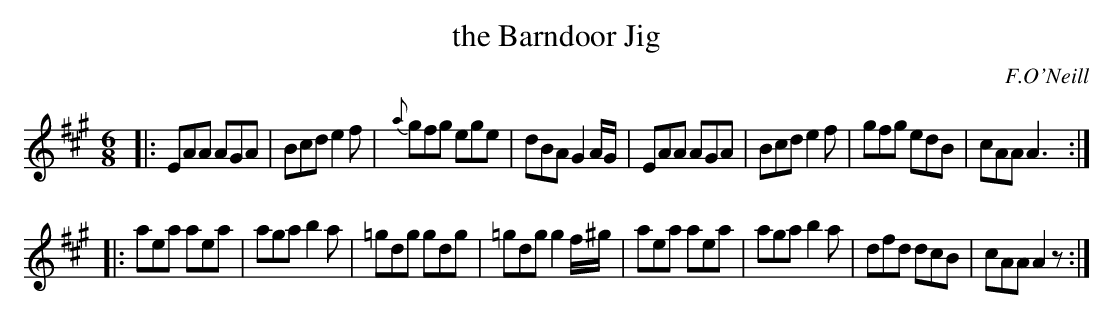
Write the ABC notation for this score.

X:1
T: the Barndoor Jig
O: F.O'Neill
M: 6/8
L: 1/8
K: A
|:\
EAA AGA | Bcd e2 f | {a}gfg ege | dBA G2 A/G/ |\
EAA AGA | Bcd e2 f |  gfg edB | cAA A3 :|
|:\
aea aea | aga b2 a | =gdg gdg | =gdg g2 f/^g/ |\
aea aea | aga b2 a | dfd dcB | cAA A2 z :|
